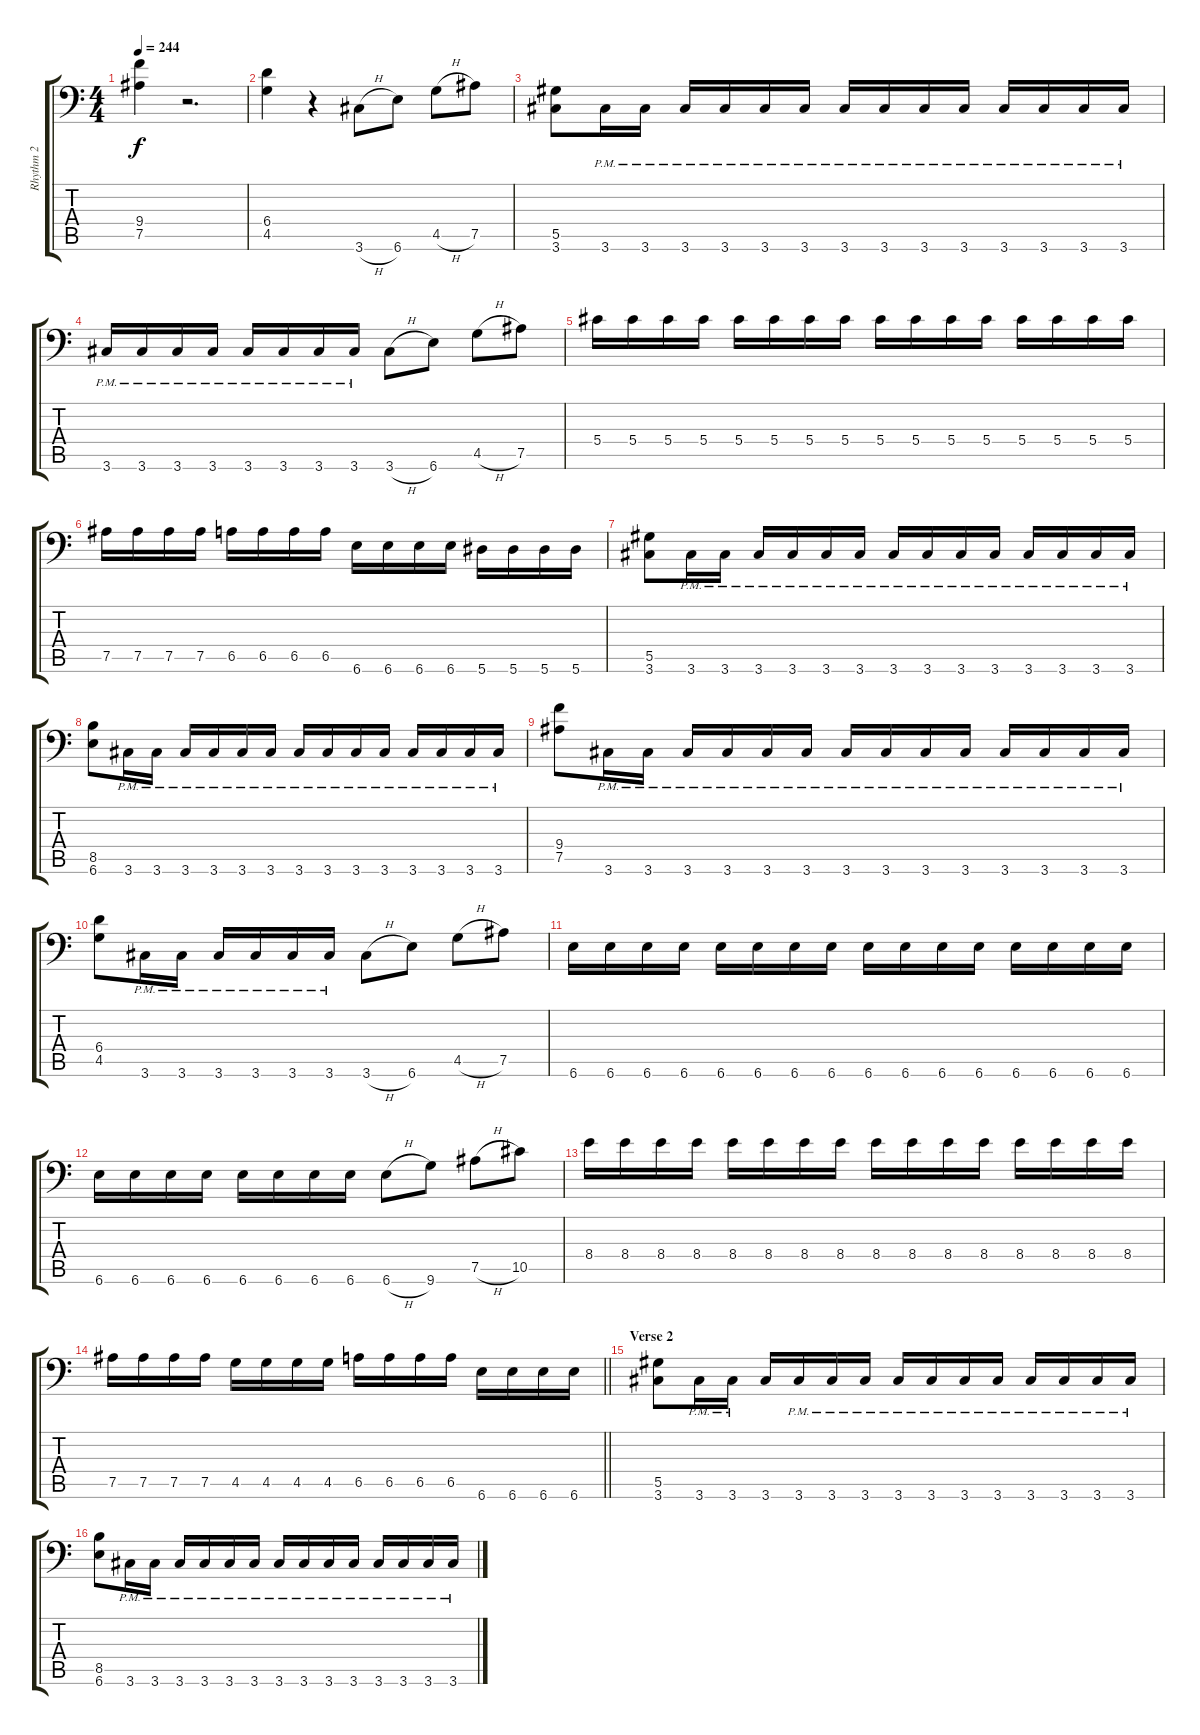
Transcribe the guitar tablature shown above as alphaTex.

\track ("Rhythm 2" "Rhythm 2") {instrument overdrivenguitar}
\staff {score tabs}
\tuning (Bb3 F3 Db3 Ab2 Eb2 Bb1) {hide}
\ts (4 4)
\tempo 244
\clef f4
\ks c
(9.4 7.5).4{dy f} r.2{d} |
(6.4 4.5).4 r.4 3.6{h}.8 6.6.8 4.5{h}.8 7.5.8 |
(5.5 3.6).8 3.6{pm}.16 3.6{pm}.16 3.6{pm}.16 3.6{pm}.16 3.6{pm}.16 3.6{pm}.16 3.6{pm}.16 3.6{pm}.16 3.6{pm}.16 3.6{pm}.16 3.6{pm}.16 3.6{pm}.16 3.6{pm}.16 3.6{pm}.16 |
3.6{pm}.16 3.6{pm}.16 3.6{pm}.16 3.6{pm}.16 3.6{pm}.16 3.6{pm}.16 3.6{pm}.16 3.6{pm}.16 3.6{h}.8 6.6.8 4.5{h}.8 7.5.8 |
5.4.16 5.4.16 5.4.16 5.4.16 5.4.16 5.4.16 5.4.16 5.4.16 5.4.16 5.4.16 5.4.16 5.4.16 5.4.16 5.4.16 5.4.16 5.4.16 |
7.5.16 7.5.16 7.5.16 7.5.16 6.5.16 6.5.16 6.5.16 6.5.16 6.6.16 6.6.16 6.6.16 6.6.16 5.6.16 5.6.16 5.6.16 5.6.16 |
(5.5 3.6).8 3.6{pm}.16 3.6{pm}.16 3.6{pm}.16 3.6{pm}.16 3.6{pm}.16 3.6{pm}.16 3.6{pm}.16 3.6{pm}.16 3.6{pm}.16 3.6{pm}.16 3.6{pm}.16 3.6{pm}.16 3.6{pm}.16 3.6{pm}.16 |
(8.5 6.6).8 3.6{pm}.16 3.6{pm}.16 3.6{pm}.16 3.6{pm}.16 3.6{pm}.16 3.6{pm}.16 3.6{pm}.16 3.6{pm}.16 3.6{pm}.16 3.6{pm}.16 3.6{pm}.16 3.6{pm}.16 3.6{pm}.16 3.6{pm}.16 |
(9.4 7.5).8 3.6{pm}.16 3.6{pm}.16 3.6{pm}.16 3.6{pm}.16 3.6{pm}.16 3.6{pm}.16 3.6{pm}.16 3.6{pm}.16 3.6{pm}.16 3.6{pm}.16 3.6{pm}.16 3.6{pm}.16 3.6{pm}.16 3.6{pm}.16 |
(6.4 4.5).8 3.6{pm}.16 3.6{pm}.16 3.6{pm}.16 3.6{pm}.16 3.6{pm}.16 3.6{pm}.16 3.6{h}.8 6.6.8 4.5{h}.8 7.5.8 |
6.6.16 6.6.16 6.6.16 6.6.16 6.6.16 6.6.16 6.6.16 6.6.16 6.6.16 6.6.16 6.6.16 6.6.16 6.6.16 6.6.16 6.6.16 6.6.16 |
6.6.16 6.6.16 6.6.16 6.6.16 6.6.16 6.6.16 6.6.16 6.6.16 6.6{h}.8 9.6.8 7.5{h}.8 10.5.8 |
8.4.16 8.4.16 8.4.16 8.4.16 8.4.16 8.4.16 8.4.16 8.4.16 8.4.16 8.4.16 8.4.16 8.4.16 8.4.16 8.4.16 8.4.16 8.4.16 |
\barLineRight lightlight
7.5.16 7.5.16 7.5.16 7.5.16 4.5.16 4.5.16 4.5.16 4.5.16 6.5.16 6.5.16 6.5.16 6.5.16 6.6.16 6.6.16 6.6.16 6.6.16 |
\section ("" "Verse 2")
(5.5 3.6).8 3.6{pm}.16 3.6{pm}.16 3.6.16 3.6{pm}.16 3.6{pm}.16 3.6{pm}.16 3.6{pm}.16 3.6{pm}.16 3.6{pm}.16 3.6{pm}.16 3.6{pm}.16 3.6{pm}.16 3.6{pm}.16 3.6{pm}.16 |
(8.5 6.6).8 3.6{pm}.16 3.6{pm}.16 3.6{pm}.16 3.6{pm}.16 3.6{pm}.16 3.6{pm}.16 3.6{pm}.16 3.6{pm}.16 3.6{pm}.16 3.6{pm}.16 3.6{pm}.16 3.6{pm}.16 3.6{pm}.16 3.6{pm}.16
